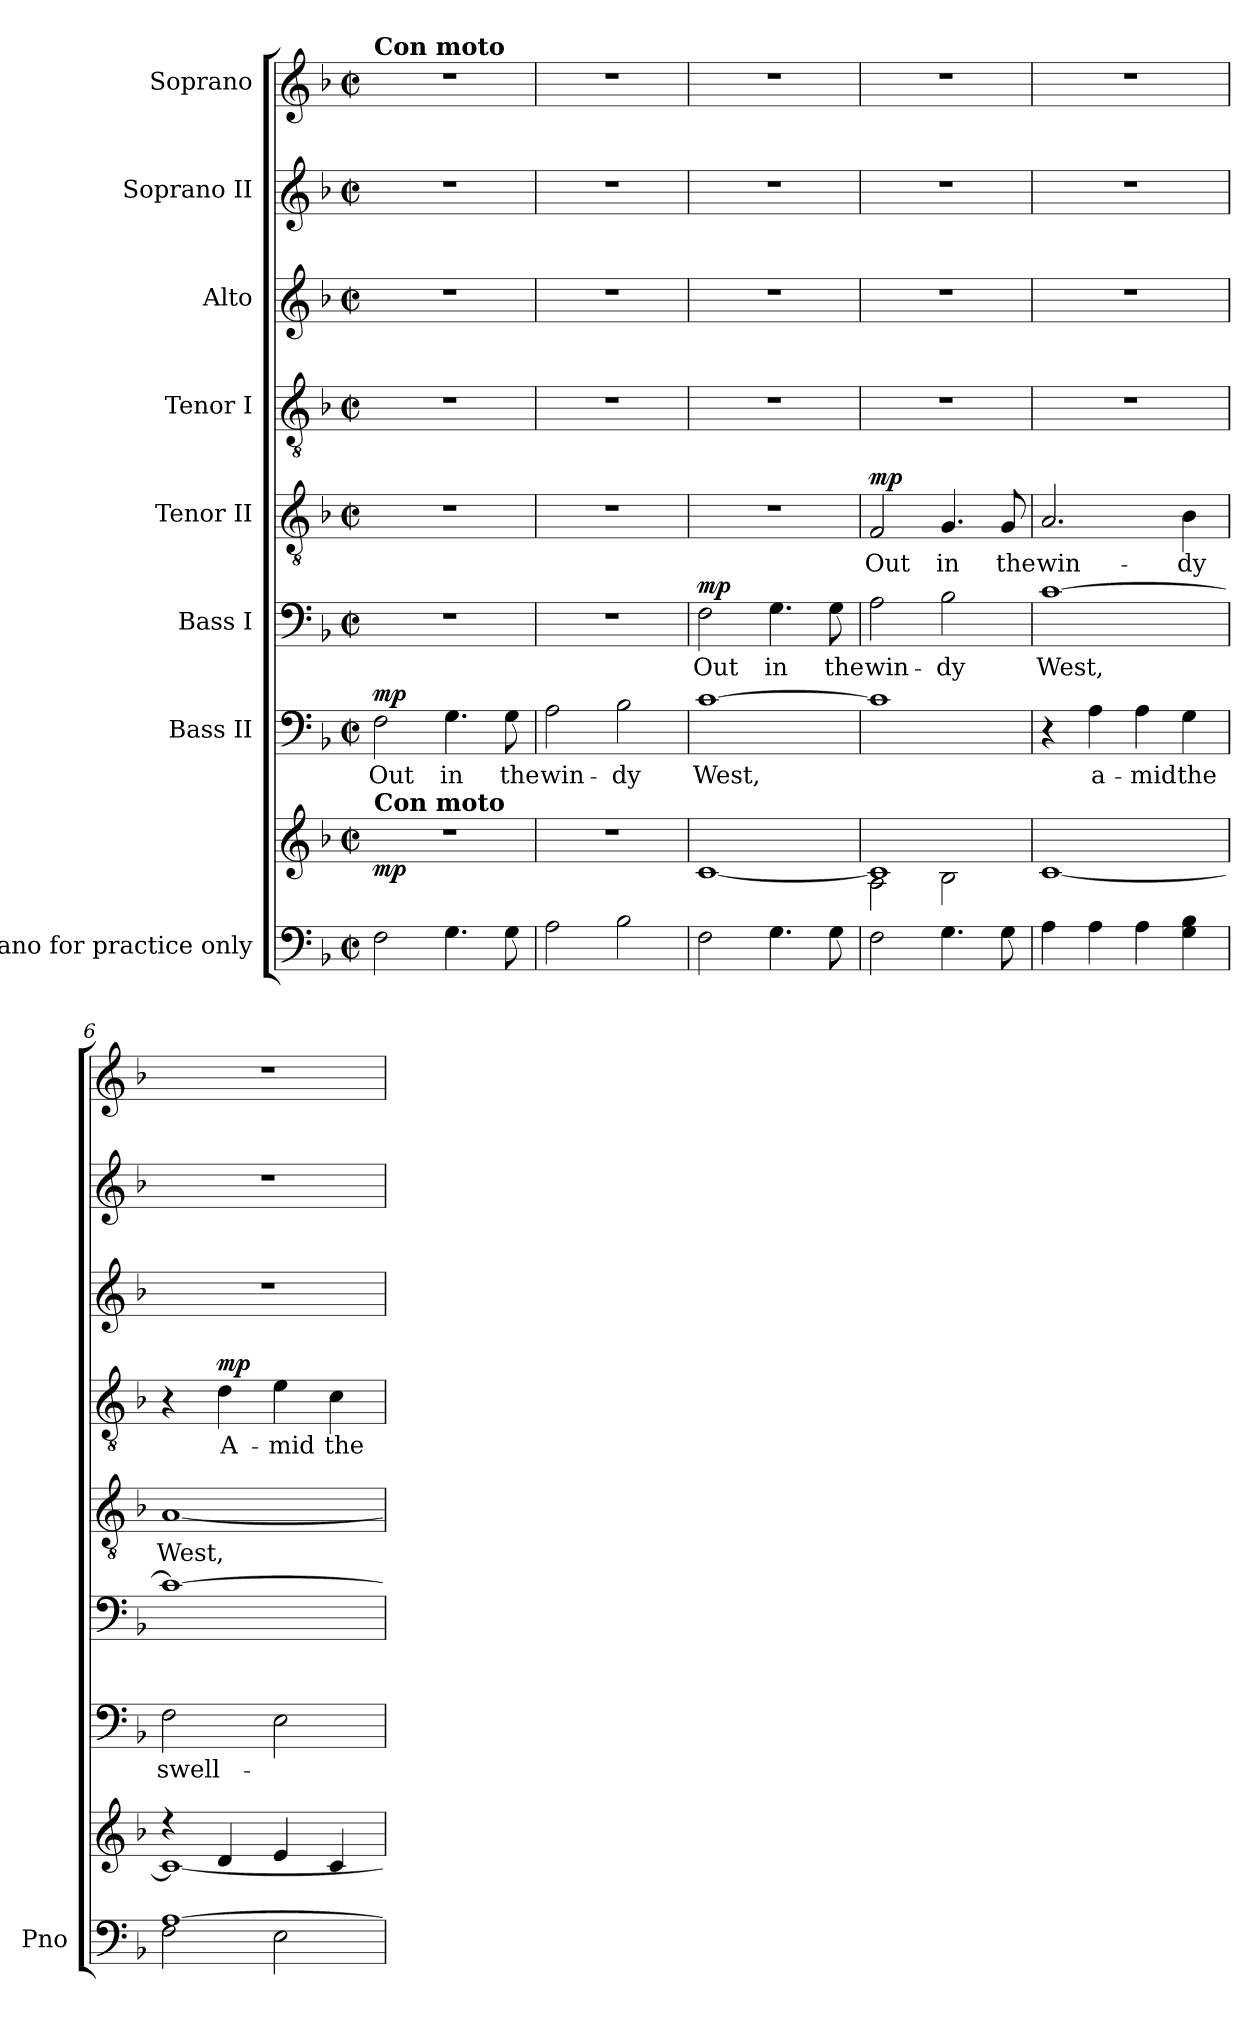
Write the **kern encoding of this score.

**kern	**kern	**dynam	**kern	**text	**dynam	**kern	**text	**dynam	**kern	**text	**dynam	**kern	**text	**dynam	**kern	**kern	**kern
*part8	*part8	*part8	*part7	*part7	*part7	*part6	*part6	*part6	*part5	*part5	*part5	*part4	*part4	*part4	*part3	*part2	*part1
*staff9	*staff8	*staff8/9	*staff7	*staff7	*staff7	*staff6	*staff6	*staff6	*staff5	*staff5	*staff5	*staff4	*staff4	*staff4	*staff3	*staff2	*staff1
*I"Piano for practice only	*	*	*I"Bass II	*	*	*I"Bass I	*	*	*I"Tenor II	*	*	*I"Tenor I	*	*	*I"Alto	*I"Soprano II	*I"Soprano
*I'Pno	*	*	*	*	*	*	*	*	*	*	*	*	*	*	*	*	*
*clefF4	*clefG2	*	*clefF4	*	*	*clefF4	*	*	*clefGv2	*	*	*clefGv2	*	*	*clefG2	*clefG2	*clefG2
*k[b-]	*k[b-]	*	*k[b-]	*	*	*k[b-]	*	*	*k[b-]	*	*	*k[b-]	*	*	*k[b-]	*k[b-]	*k[b-]
*M2/2	*M2/2	*	*M2/2	*	*	*M2/2	*	*	*M2/2	*	*	*M2/2	*	*	*M2/2	*M2/2	*M2/2
*met(c|)	*met(c|)	*	*met(c|)	*	*	*met(c|)	*	*	*met(c|)	*	*	*met(c|)	*	*	*met(c|)	*met(c|)	*met(c|)
=1	=1	=1	=1	=1	=1	=1	=1	=1	=1	=1	=1	=1	=1	=1	=1	=1	=1
!	!	!	!	!	!	!	!	!	!	!	!	!	!	!	!	!	!LO:TX:a:B:t=Con moto
!	!LO:TX:a:B:t=Con moto	!	!	!	!	!	!	!	!	!	!	!	!	!	!	!	!
!	!	!LO:DY:b	!	!	!LO:DY:a	!	!	!	!	!	!	!	!	!	!	!	!
2F\	1r	mp	2F\	Out	mp	1r	.	.	1r	.	.	1r	.	.	1r	1r	1r
4.G\	.	.	4.G\	in	.	.	.	.	.	.	.	.	.	.	.	.	.
8G\	.	.	8G\	the	.	.	.	.	.	.	.	.	.	.	.	.	.
=2	=2	=2	=2	=2	=2	=2	=2	=2	=2	=2	=2	=2	=2	=2	=2	=2	=2
2A\	1r	.	2A\	win-	.	1r	.	.	1r	.	.	1r	.	.	1r	1r	1r
2B-\	.	.	2B-\	-dy	.	.	.	.	.	.	.	.	.	.	.	.	.
=3	=3	=3	=3	=3	=3	=3	=3	=3	=3	=3	=3	=3	=3	=3	=3	=3	=3
!	!	!	!	!	!	!	!	!LO:DY:a	!	!	!	!	!	!	!	!	!
2F\	[1c	.	[1c	West,	.	2F\	Out	mp	1r	.	.	1r	.	.	1r	1r	1r
4.G\	.	.	.	.	.	4.G\	in	.	.	.	.	.	.	.	.	.	.
8G\	.	.	.	.	.	8G\	the	.	.	.	.	.	.	.	.	.	.
=4	=4	=4	=4	=4	=4	=4	=4	=4	=4	=4	=4	=4	=4	=4	=4	=4	=4
*	*^	*	*	*	*	*	*	*	*	*	*	*	*	*	*	*	*
!	!	!	!	!	!	!	!	!	!	!	!	!LO:DY:a	!	!	!	!	!	!
2F\	1c]	2A\	.	1c]	.	.	2A\	win-	.	2F/	Out	mp	1r	.	.	1r	1r	1r
4.G\	.	2B-\	.	.	.	.	2B-\	-dy	.	4.G/	in	.	.	.	.	.	.	.
8G\	.	.	.	.	.	.	.	.	.	8G/	the	.	.	.	.	.	.	.
*	*v	*v	*	*	*	*	*	*	*	*	*	*	*	*	*	*	*	*
=5	=5	=5	=5	=5	=5	=5	=5	=5	=5	=5	=5	=5	=5	=5	=5	=5	=5
4A\	[<1c	.	4r	.	.	[1c	West,	.	2.A/	win-	.	1r	.	.	1r	1r	1r
4A\	.	.	4A\	a-	.	.	.	.	.	.	.	.	.	.	.	.	.
4A\	.	.	4A\	-mid	.	.	.	.	.	.	.	.	.	.	.	.	.
4G\ 4B-\	.	.	4G\	the	.	.	.	.	4B-\	-dy	.	.	.	.	.	.	.
=6	=6	=6	=6	=6	=6	=6	=6	=6	=6	=6	=6	=6	=6	=6	=6	=6	=6
*^	*^	*	*	*	*	*	*	*	*	*	*	*	*	*	*	*	*
[1A	2F\	4r	1c_	.	2F\	swell-	.	1c_	.	.	[1A	West,	.	4r	.	.	1r	1r	1r
!	!	!	!	!	!	!	!	!	!	!	!	!	!	!	!	!LO:DY:a	!	!	!
.	.	4d/	.	.	.	.	.	.	.	.	.	.	.	4d\	A-	mp	.	.	.
.	2E\	4e/	.	.	2E\	.	.	.	.	.	.	.	.	4e\	-mid	.	.	.	.
.	.	4c/	.	.	.	.	.	.	.	.	.	.	.	4c\	the	.	.	.	.
*v	*v	*	*	*	*	*	*	*	*	*	*	*	*	*	*	*	*	*	*
*	*v	*v	*	*	*	*	*	*	*	*	*	*	*	*	*	*	*	*
=	=	=	=	=	=	=	=	=	=	=	=	=	=	=	=	=	=
*-	*-	*-	*-	*-	*-	*-	*-	*-	*-	*-	*-	*-	*-	*-	*-	*-	*-
